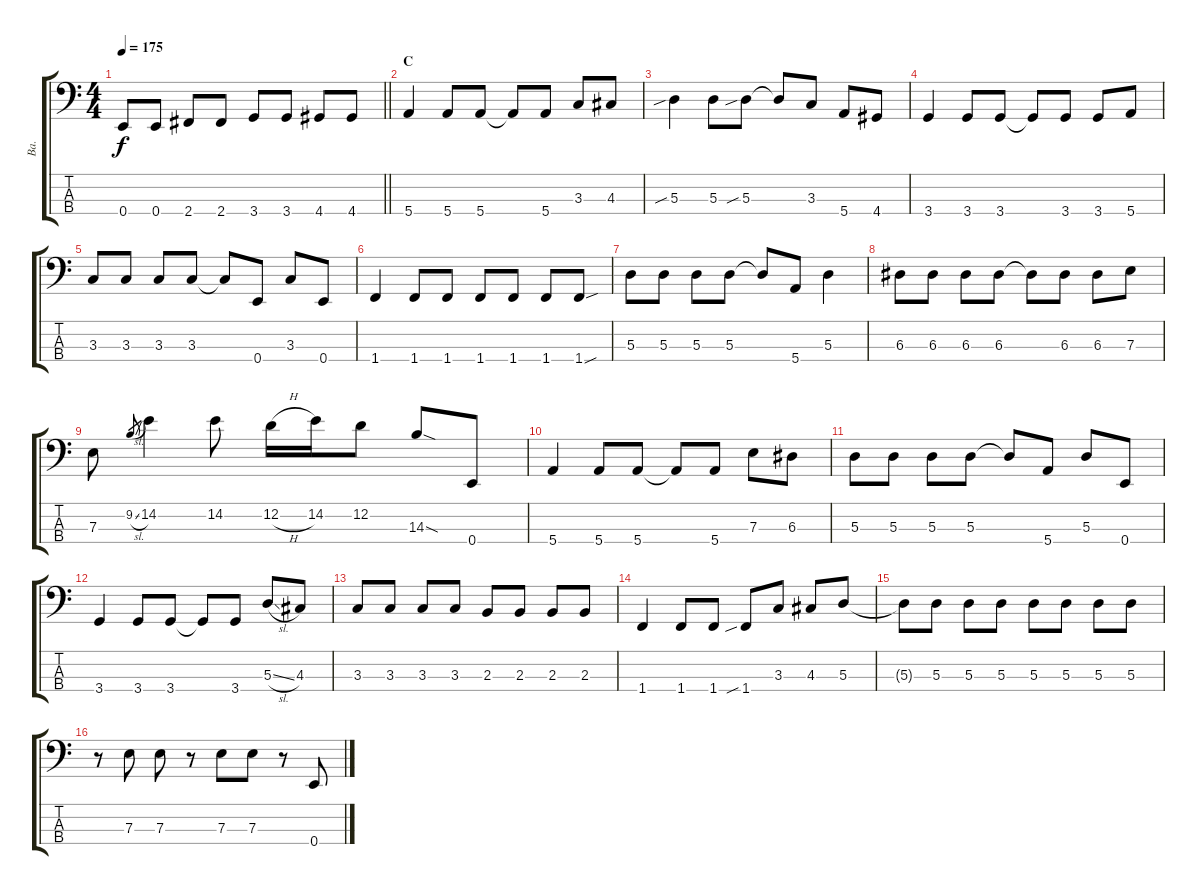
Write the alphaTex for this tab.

\track ("Ba." "Ba.") {instrument electricbassfinger}
\staff {score tabs}
\tuning (G2 D2 A1 E1) {hide}
\ts (4 4)
\tempo 175
\clef f4
\barLineRight lightlight
\ks c
0.4{t}.8{dy f} 0.4.8 2.4.8 2.4.8 3.4.8 3.4.8 4.4.8 4.4.8 |
\section ("" "C")
5.4.4 5.4.8 5.4.8 5.4{t}.8 5.4.8 3.3.8 4.3.8 |
5.3{sib}.4 5.3.8 5.3{sib}.8 5.3{t}.8 3.3.8 5.4.8 4.4.8 |
3.4.4 3.4.8 3.4.8 3.4{t}.8 3.4.8 3.4.8 5.4.8 |
3.3.8 3.3.8 3.3.8 3.3.8 3.3{t}.8 0.4.8 3.3.8 0.4.8 |
1.4.4 1.4.8 1.4.8 1.4.8 1.4.8 1.4.8 1.4{sou}.8 |
5.3.8 5.3.8 5.3.8 5.3.8 5.3{t}.8 5.4.8 5.3.4 |
6.3.8 6.3.8 6.3.8 6.3.8 6.3{t}.8 6.3.8 6.3.8 7.3.8 |
7.3.8 9.2{sl}.8{gr} 14.2.4 14.2.8 12.2{h}.16 14.2.16 12.2.8 14.3{sod}.8 0.4.8 |
5.4.4 5.4.8 5.4.8 5.4{t}.8 5.4.8 7.3.8 6.3.8 |
5.3.8 5.3.8 5.3.8 5.3.8 5.3{t}.8 5.4.8 5.3.8 0.4.8 |
3.4.4 3.4.8 3.4.8 3.4{t}.8 3.4.8 5.3{sl}.8 4.3.8 |
3.3.8 3.3.8 3.3.8 3.3.8 2.3.8 2.3.8 2.3.8 2.3.8 |
1.4.4 1.4.8 1.4.8 1.4{sib}.8 3.3.8 4.3.8 5.3.8 |
5.3{t}.8 5.3.8 5.3.8 5.3.8 5.3.8 5.3.8 5.3.8 5.3.8 |
r.8 7.3.8 7.3.8 r.8 7.3.8 7.3.8 r.8 0.4.8
